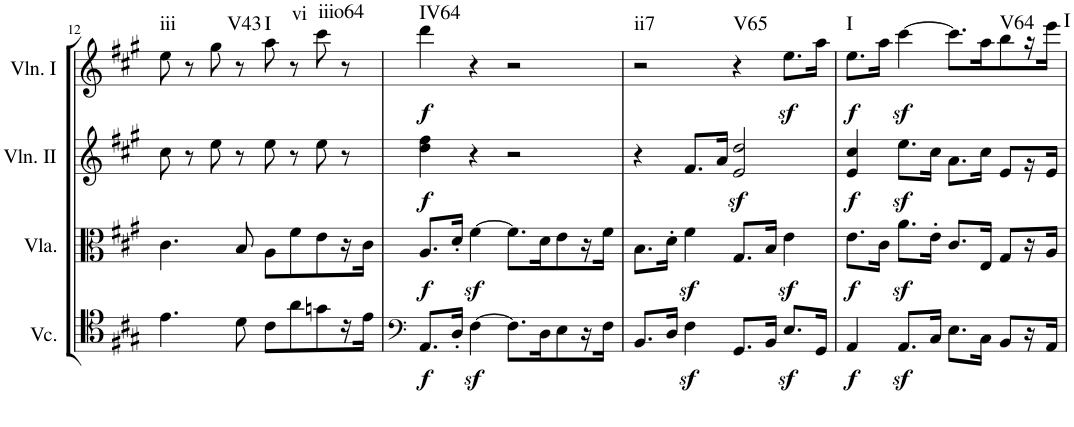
**kern	**dynam	**kern	**dynam	**kern	**dynam	**kern	**dynam	**harte
*part4	*part4	*part3	*part3	*part2	*part2	*part1	*part1	*part1
*staff4	*staff4	*staff3	*staff3	*staff2	*staff2	*staff1	*staff1	*
*I"Violoncello	*	*I"Viola	*	*I"Violin II	*	*I"Violin I	*	*
*I'Vc.	*	*I'Vla.	*	*I'Vln. II	*	*I'Vln. I	*	*
!!LO:PB:g=z
*clefC4	*	*clefC3	*	*clefG2	*	*clefG2	*	*
*k[f#c#g#]	*	*k[f#c#g#]	*	*k[f#c#g#]	*	*k[f#c#g#]	*	*
*M4/4	*	*M4/4	*	*M4/4	*	*M4/4	*	*
*met(c)	*	*met(c)	*	*met(c)	*	*met(c)	*	*
=12	=12	=12	=12	=12	=12	=12	=12	=12
!	!	!	!	!	!	!	!	!LO:H:kt=iii
4.e\	.	4.c#\	.	8cc#\	.	8ee\	.	N
.	.	.	.	8r	.	8r	.	.
.	.	.	.	8ee\	.	8gg#\	.	.
!	!	!	!	!	!	!	!	!LO:H:kt=V43
8d\	.	8B/	.	8r	.	8r	.	N
!	!	!	!	!	!	!	!	!LO:H:kt=I
8c#\L	.	8A\L	.	8ee\	.	8aa\	.	N
!	!	!	!	!	!	!	!	!LO:H:kt=vi
8a\	.	8f#\	.	8r	.	8r	.	N
!	!	!	!	!	!	!	!	!LO:H:kt=iiio64
8gn\	.	8e\	.	8ee\	.	8ccc#\	.	N
16r	.	16r	.	8r	.	8r	.	.
16e\JJ	.	16c#\JJ	.	.	.	.	.	.
=13	=13	=13	=13	=13	=13	=13	=13	=13
*clefF4	*	*	*	*	*	*	*	*
!	!LO:DY:b	!	!LO:DY:b	!	!LO:DY:b	!	!LO:DY:b	!LO:H:kt=IV64
8.AA/L	f	8.A/L	f	4dd\ 4ff#\	f	4ddd\	f	N
16D'/Jk	.	16d'/Jk	.	.	.	.	.	.
[4F#z<\	.	[4f#z<\	.	4r	.	4r	.	.
8.F#\L]	.	8.f#\L]	.	2r	.	2r	.	.
16D\K	.	16d\K	.	.	.	.	.	.
8E\	.	8e\	.	.	.	.	.	.
16r	.	16r	.	.	.	.	.	.
16F#\JJ	.	16f#\JJ	.	.	.	.	.	.
=14	=14	=14	=14	=14	=14	=14	=14	=14
!	!	!	!	!	!	!	!	!LO:H:kt=ii7
8.BB/L	.	8.B\L	.	4r	.	2r	.	N
16D/Jk	.	16d'\Jk	.	.	.	.	.	.
4F#z<\	.	4f#z<\	.	8.f#/L	.	.	.	.
.	.	.	.	16a/Jk	.	.	.	.
!	!	!	!	!	!	!	!	!LO:H:kt=V65
8.GG#/L	.	8.G#/L	.	2e/z< 2dd/z<	.	4r	.	N
16BB/Jk	.	16B/Jk	.	.	.	.	.	.
8.Ez</L	.	4ez<\	.	.	.	8.eez<\L	.	.
16GG#/Jk	.	.	.	.	.	16aa\Jk	.	.
=15	=15	=15	=15	=15	=15	=15	=15	=15
!	!LO:DY:b	!	!LO:DY:b	!	!LO:DY:b	!	!LO:DY:b	!LO:H:kt=I
4AA/	f	8.e\L	f	4e/ 4cc#/	f	8.ee\L	f	N
.	.	16c#\Jk	.	.	.	16aa\Jk	.	.
8.AAz</L	.	8.az<\L	.	8.eez<\L	.	[4ccc#z<\	.	.
16C#/Jk	.	16e'\Jk	.	16cc#\Jk	.	.	.	.
8.E\L	.	8.c#/L	.	8.a\L	.	8.ccc#\L]	.	.
16C#\Jk	.	16E/Jk	.	16cc#\Jk	.	16aa\K	.	.
!	!	!	!	!	!	!	!	!LO:H:kt=V64
8BB/L	.	8G#/L	.	8e/L	.	8bb\	.	N
16r	.	16r	.	16r	.	16r	.	.
!	!	!	!	!	!	!	!	!LO:H:kt=I
16AA/JJ	.	16A/JJ	.	16e/JJ	.	16eee\JJ	.	N
=	=	=	=	=	=	=	=	=
*-	*-	*-	*-	*-	*-	*-	*-	*-
